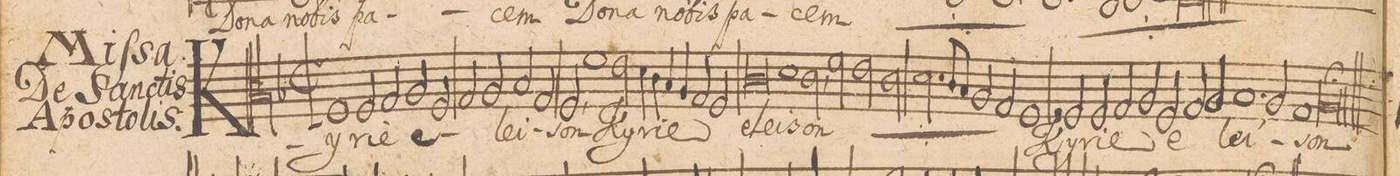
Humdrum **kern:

**kern	**text
*I"TENOR.	*
*clefC3	*
*k[b-]	*
*met(C|)	*
*M2/1	*
1F	Ky-
2F/	-ri
2G/	.
=2-	=2-
2A/	e-
2F/	.
2G/	.
2A/	.
=3-	=3-
2B-/	-lei-
2G/	.
2F,</	-son
1f\	Ky-
=4-	=4-
*2\right	*
2e\	-ri-
4d\	-e
4c\	.
4B-/	.
4A/	.
=5-	=5-
2G/	.
2F/	.
0c	e-
=6-	=6-
1d	-lei-
=7-	=7-
2c,<\	-son
*	*ij
2f\	Ky-
2e\	-ri-
2c\	-e
=8-	=8-
2.d\	e-
8c/L	.
8B-/J	.
2A/	-lei-
2G/	.
=9-	=9-
1F	-son
*	*Xij
2r	.
2F/	Ky-
=10-	=10-
2F/	-ri-
2G/	-e
2A/	e-
2F/	.
=11-	=11-
2G/	.
2A/	.
1.B-	-lei-
=12-	=12-
2A/	.
1G	.
=13-	=13-
0Al;	-son
=14||	=14||
*M2/1	*
*met(C|)	*
*-	*-
